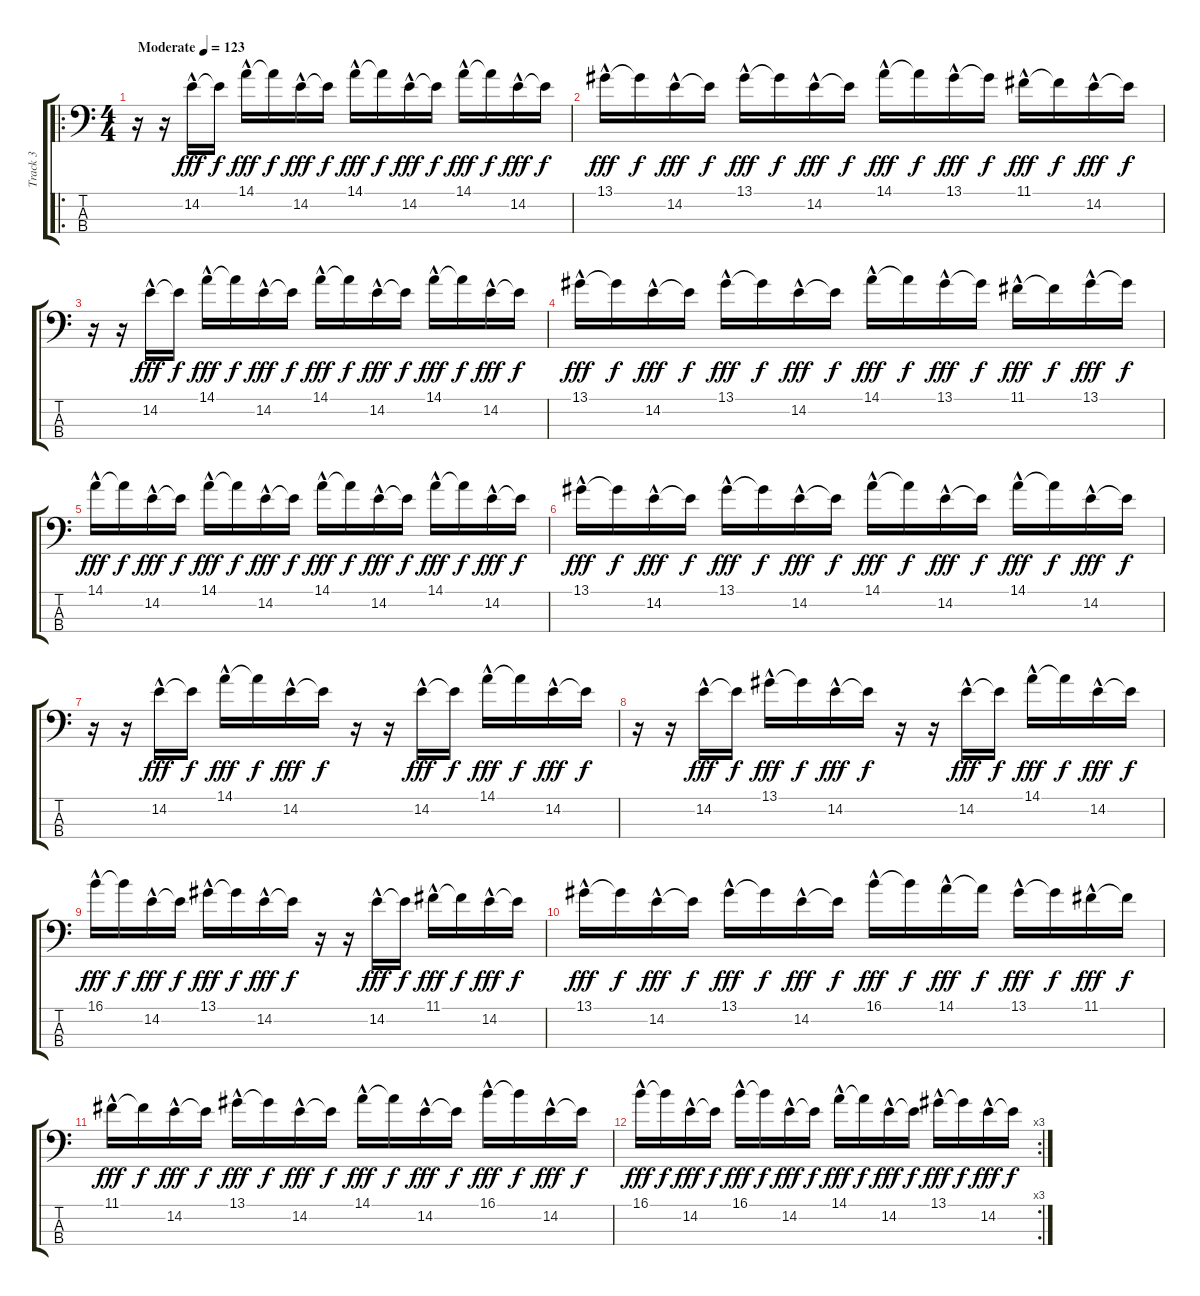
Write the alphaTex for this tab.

\track ("Track 3" "Track 3") {instrument electricbasspick}
\staff {score tabs}
\tuning (G2 D2 A1 E1) {hide}
\ro
\ts (4 4)
\tempo (123 "Moderate")
\clef f4
\ks c
r.16{dy fff instrument electricbasspick} r.16 14.2{hac}.16 14.2{t}.16{dy f} 14.1{hac}.16{dy fff} 14.1{t}.16{dy f} 14.2{hac}.16{dy fff} 14.2{t}.16{dy f} 14.1{hac}.16{dy fff} 14.1{t}.16{dy f} 14.2{hac}.16{dy fff} 14.2{t}.16{dy f} 14.1{hac}.16{dy fff} 14.1{t}.16{dy f} 14.2{hac}.16{dy fff} 14.2{t}.16{dy f} |
13.1{hac}.16{dy fff} 13.1{t}.16{dy f} 14.2{hac}.16{dy fff} 14.2{t}.16{dy f} 13.1{hac}.16{dy fff} 13.1{t}.16{dy f} 14.2{hac}.16{dy fff} 14.2{t}.16{dy f} 14.1{hac}.16{dy fff} 14.1{t}.16{dy f} 13.1{hac}.16{dy fff} 13.1{t}.16{dy f} 11.1{hac}.16{dy fff} 11.1{t}.16{dy f} 14.2{hac}.16{dy fff} 14.2{t}.16{dy f} |
r.16 r.16 14.2{hac}.16{dy fff} 14.2{t}.16{dy f} 14.1{hac}.16{dy fff} 14.1{t}.16{dy f} 14.2{hac}.16{dy fff} 14.2{t}.16{dy f} 14.1{hac}.16{dy fff} 14.1{t}.16{dy f} 14.2{hac}.16{dy fff} 14.2{t}.16{dy f} 14.1{hac}.16{dy fff} 14.1{t}.16{dy f} 14.2{hac}.16{dy fff} 14.2{t}.16{dy f} |
13.1{hac}.16{dy fff} 13.1{t}.16{dy f} 14.2{hac}.16{dy fff} 14.2{t}.16{dy f} 13.1{hac}.16{dy fff} 13.1{t}.16{dy f} 14.2{hac}.16{dy fff} 14.2{t}.16{dy f} 14.1{hac}.16{dy fff} 14.1{t}.16{dy f} 13.1{hac}.16{dy fff} 13.1{t}.16{dy f} 11.1{hac}.16{dy fff} 11.1{t}.16{dy f} 13.1{hac}.16{dy fff} 13.1{t}.16{dy f} |
14.1{hac}.16{dy fff} 14.1{t}.16{dy f} 14.2{hac}.16{dy fff} 14.2{t}.16{dy f} 14.1{hac}.16{dy fff} 14.1{t}.16{dy f} 14.2{hac}.16{dy fff} 14.2{t}.16{dy f} 14.1{hac}.16{dy fff} 14.1{t}.16{dy f} 14.2{hac}.16{dy fff} 14.2{t}.16{dy f} 14.1{hac}.16{dy fff} 14.1{t}.16{dy f} 14.2{hac}.16{dy fff} 14.2{t}.16{dy f} |
13.1{hac}.16{dy fff} 13.1{t}.16{dy f} 14.2{hac}.16{dy fff} 14.2{t}.16{dy f} 13.1{hac}.16{dy fff} 13.1{t}.16{dy f} 14.2{hac}.16{dy fff} 14.2{t}.16{dy f} 14.1{hac}.16{dy fff} 14.1{t}.16{dy f} 14.2{hac}.16{dy fff} 14.2{t}.16{dy f} 14.1{hac}.16{dy fff} 14.1{t}.16{dy f} 14.2{hac}.16{dy fff} 14.2{t}.16{dy f} |
r.16 r.16 14.2{hac}.16{dy fff} 14.2{t}.16{dy f} 14.1{hac}.16{dy fff} 14.1{t}.16{dy f} 14.2{hac}.16{dy fff} 14.2{t}.16{dy f} r.16 r.16 14.2{hac}.16{dy fff} 14.2{t}.16{dy f} 14.1{hac}.16{dy fff} 14.1{t}.16{dy f} 14.2{hac}.16{dy fff} 14.2{t}.16{dy f} |
r.16 r.16 14.2{hac}.16{dy fff} 14.2{t}.16{dy f} 13.1{hac}.16{dy fff} 13.1{t}.16{dy f} 14.2{hac}.16{dy fff} 14.2{t}.16{dy f} r.16 r.16 14.2{hac}.16{dy fff} 14.2{t}.16{dy f} 14.1{hac}.16{dy fff} 14.1{t}.16{dy f} 14.2{hac}.16{dy fff} 14.2{t}.16{dy f} |
16.1{hac}.16{dy fff} 16.1{t}.16{dy f} 14.2{hac}.16{dy fff} 14.2{t}.16{dy f} 13.1{hac}.16{dy fff} 13.1{t}.16{dy f} 14.2{hac}.16{dy fff} 14.2{t}.16{dy f} r.16 r.16 14.2{hac}.16{dy fff} 14.2{t}.16{dy f} 11.1{hac}.16{dy fff} 11.1{t}.16{dy f} 14.2{hac}.16{dy fff} 14.2{t}.16{dy f} |
13.1{hac}.16{dy fff} 13.1{t}.16{dy f} 14.2{hac}.16{dy fff} 14.2{t}.16{dy f} 13.1{hac}.16{dy fff} 13.1{t}.16{dy f} 14.2{hac}.16{dy fff} 14.2{t}.16{dy f} 16.1{hac}.16{dy fff} 16.1{t}.16{dy f} 14.1{hac}.16{dy fff} 14.1{t}.16{dy f} 13.1{hac}.16{dy fff} 13.1{t}.16{dy f} 11.1{hac}.16{dy fff} 11.1{t}.16{dy f} |
11.1{hac}.16{dy fff} 11.1{t}.16{dy f} 14.2{hac}.16{dy fff} 14.2{t}.16{dy f} 13.1{hac}.16{dy fff} 13.1{t}.16{dy f} 14.2{hac}.16{dy fff} 14.2{t}.16{dy f} 14.1{hac}.16{dy fff} 14.1{t}.16{dy f} 14.2{hac}.16{dy fff} 14.2{t}.16{dy f} 16.1{hac}.16{dy fff} 16.1{t}.16{dy f} 14.2{hac}.16{dy fff} 14.2{t}.16{dy f} |
\rc 3
16.1{hac}.16{dy fff} 16.1{t}.16{dy f} 14.2{hac}.16{dy fff} 14.2{t}.16{dy f} 16.1{hac}.16{dy fff} 16.1{t}.16{dy f} 14.2{hac}.16{dy fff} 14.2{t}.16{dy f} 14.1{hac}.16{dy fff} 14.1{t}.16{dy f} 14.2{hac}.16{dy fff} 14.2{t}.16{dy f} 13.1{hac}.16{dy fff} 13.1{t}.16{dy f} 14.2{hac}.16{dy fff} 14.2{t}.16{dy f}
